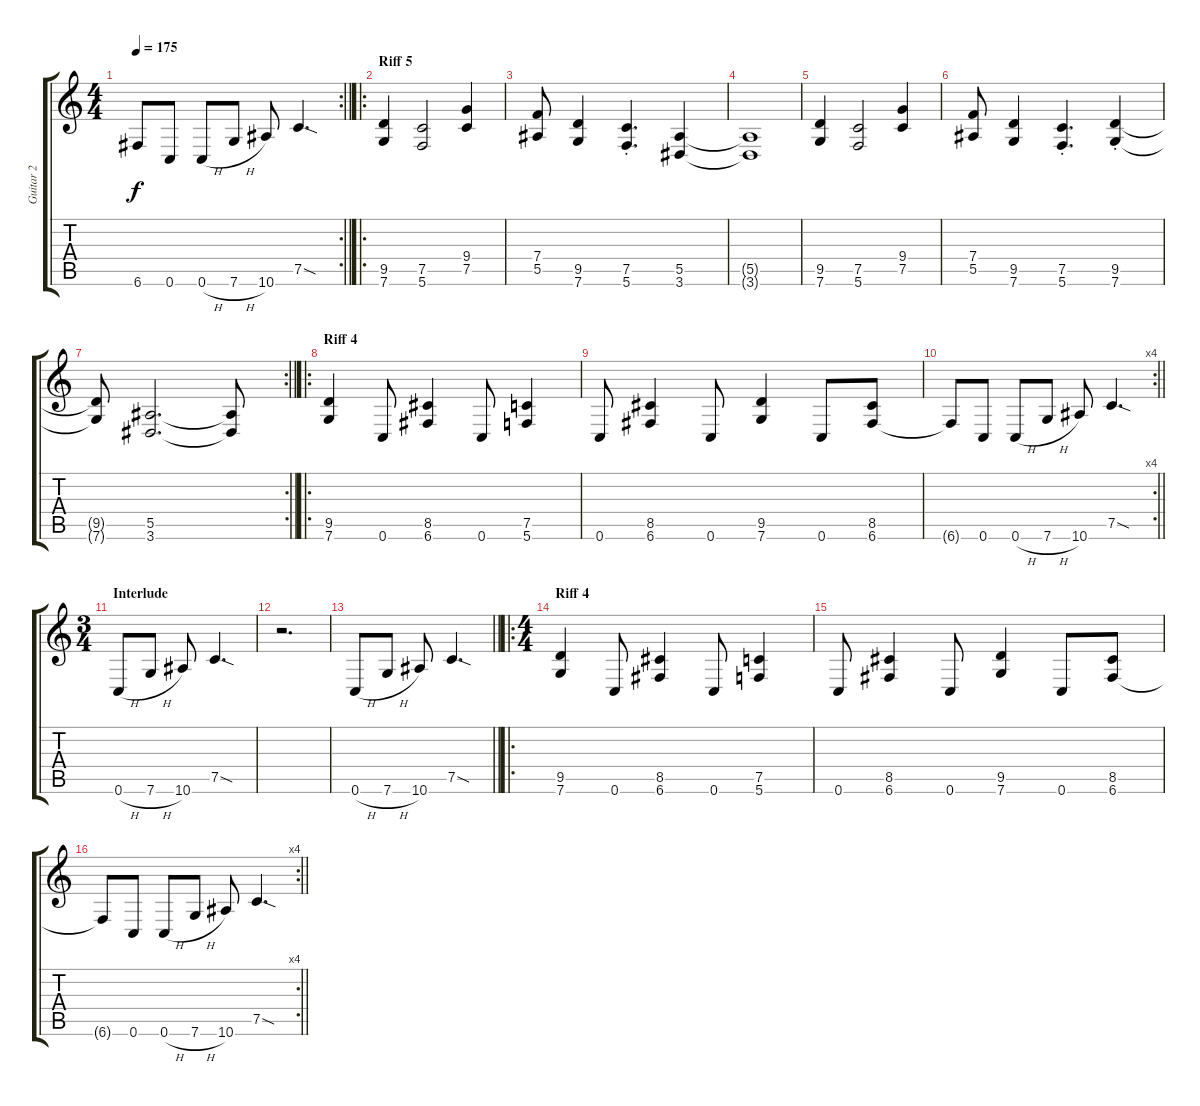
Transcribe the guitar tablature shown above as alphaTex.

\track ("Guitar 2" "Guitar 2") {instrument distortionguitar}
\staff {score tabs}
\tuning (C4 G3 Eb3 Bb2 F2 C2) {hide}
\rc 2
\ts (4 4)
\tempo 175
\clef g2
\barLineRight lightlight
\ks c
6.6{t}.8{dy f} 0.6.8 0.6{h}.8 7.6{h}.8 10.6.8 7.5{sod}.4{d} |
\ro
\section ("" "Riff 5")
(9.5 7.6).4 (7.5 5.6).2 (9.4 7.5).4 |
(7.4 5.5).8 (9.5 7.6).4 (7.5{st} 5.6{st}).4{d} (5.5 3.6).4 |
(5.5{t} 3.6{t}).1 |
(9.5 7.6).4 (7.5 5.6).2 (9.4 7.5).4 |
(7.4 5.5).8 (9.5 7.6).4 (7.5{st} 5.6{st}).4{d} (9.5{st} 7.6{st}).4 |
\rc 2
\barLineRight lightlight
(9.5{t} 7.6{t}).8 (5.5 3.6).2{d} (5.5{t} 3.6{t}).8 |
\ro
\section ("" "Riff 4")
(9.5 7.6).4 0.6.8 (8.5 6.6).4 0.6.8 (7.5 5.6).4 |
0.6.8 (8.5 6.6).4 0.6.8 (9.5 7.6).4 0.6.8 (8.5 6.6).8 |
\rc 4
\barLineRight lightlight
6.6{t}.8 0.6.8 0.6{h}.8 7.6{h}.8 10.6.8 7.5{sod}.4{d} |
\ts (3 4)
\section ("" "Interlude")
0.6{h}.8 7.6{h}.8 10.6.8 7.5{sod}.4{d} |
r.2{d} |
\barLineRight lightlight
0.6{h}.8 7.6{h}.8 10.6.8 7.5{sod}.4{d} |
\ro
\ts (4 4)
\section ("" "Riff 4")
(9.5 7.6).4 0.6.8 (8.5 6.6).4 0.6.8 (7.5 5.6).4 |
0.6.8 (8.5 6.6).4 0.6.8 (9.5 7.6).4 0.6.8 (8.5 6.6).8 |
\rc 4
\barLineRight lightlight
6.6{t}.8 0.6.8 0.6{h}.8 7.6{h}.8 10.6.8 7.5{sod}.4{d}
